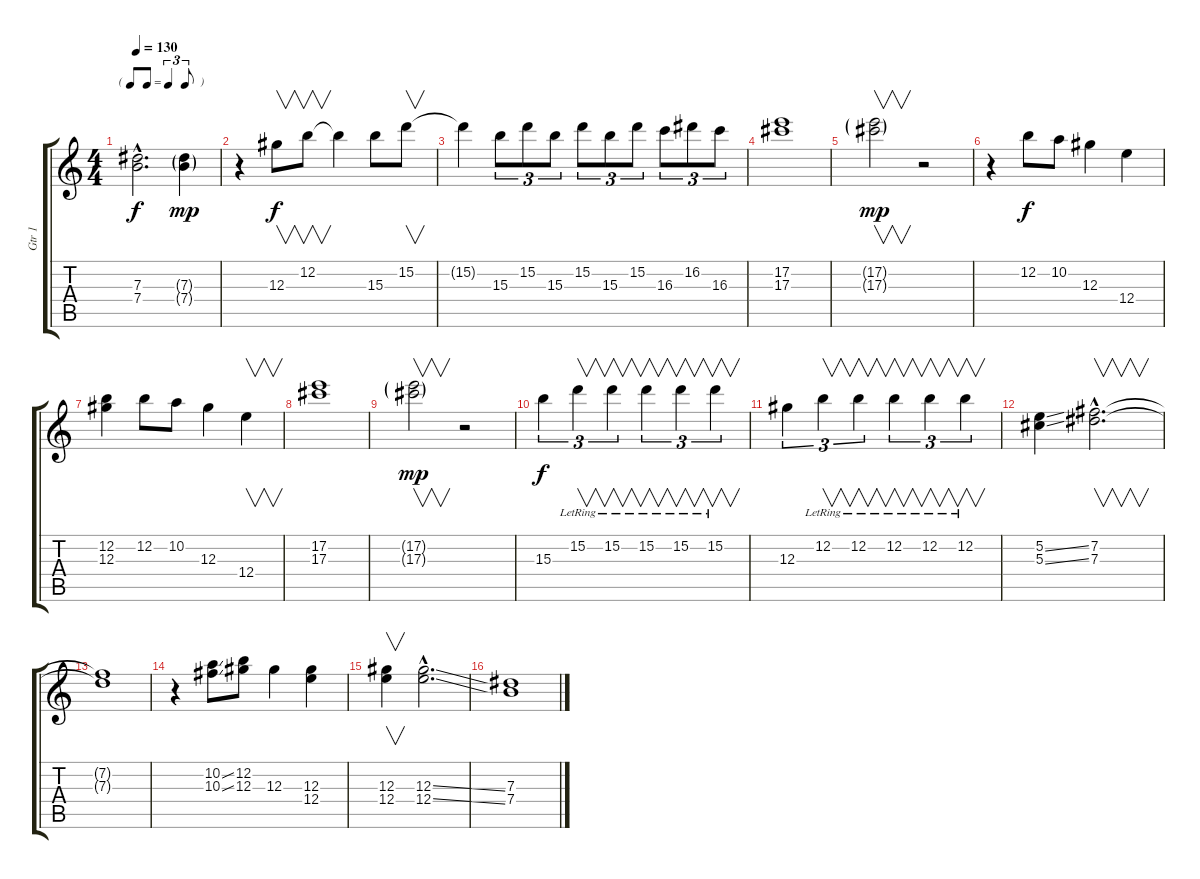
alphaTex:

\track ("Gtr 1" "Gtr 1") {instrument distortionguitar}
\staff {score tabs}
\tuning (E4 B3 Ab3 E3 B2 E2) {hide}
\ts (4 4)
\tf triplet8th
\tempo 130
\clef g2
\ks c
(7.3{hac t} 7.4{hac t}).2{d dy f} (7.3{g} 7.4{g}).4{dy mp} |
r.4 12.3.8{v dy f} 12.2.8{v} 12.2{t}.4 15.3.8 15.2.8{v} |
15.2{t}.4 15.3.8{tu (3 2)} 15.2.8{tu (3 2)} 15.3.8{tu (3 2)} 15.2.8{tu (3 2)} 15.3.8{tu (3 2)} 15.2.8{tu (3 2)} 16.3.8{tu (3 2)} 16.2.8{tu (3 2)} 16.3.8{tu (3 2)} |
(17.2 17.3).1 |
(17.2{g} 17.3{g}).2{v dy mp} r.2 |
r.4 12.2.8{dy f} 10.2.8 12.3.4 12.4.4 |
(12.2 12.3).4 12.2.8 10.2.8 12.3.4 12.4.4{v} |
(17.2 17.3).1 |
(17.2{g} 17.3{g}).2{v dy mp} r.2 |
15.3.4{tu (3 2) dy f} 15.2{lr}.4{v tu (3 2)} 15.2{lr}.4{v tu (3 2)} 15.2{lr}.4{v tu (3 2)} 15.2{lr}.4{v tu (3 2)} 15.2{lr}.4{v tu (3 2)} |
12.3.4{tu (3 2)} 12.2{lr}.4{v tu (3 2)} 12.2{lr}.4{v tu (3 2)} 12.2{lr}.4{v tu (3 2)} 12.2{lr}.4{v tu (3 2)} 12.2{lr}.4{v tu (3 2)} |
(5.2{ss} 5.3{ss}).4 (7.2{hac} 7.3{hac}).2{v d} |
(7.2{t} 7.3{t}).1 |
r.4 (10.2{ss} 10.3{ss}).8 (12.2 12.3).8 12.3.4 (12.3 12.4).4 |
(12.3 12.4).4{v} (12.3{ss hac} 12.4{ss hac}).2{d} |
(7.3 7.4).1
